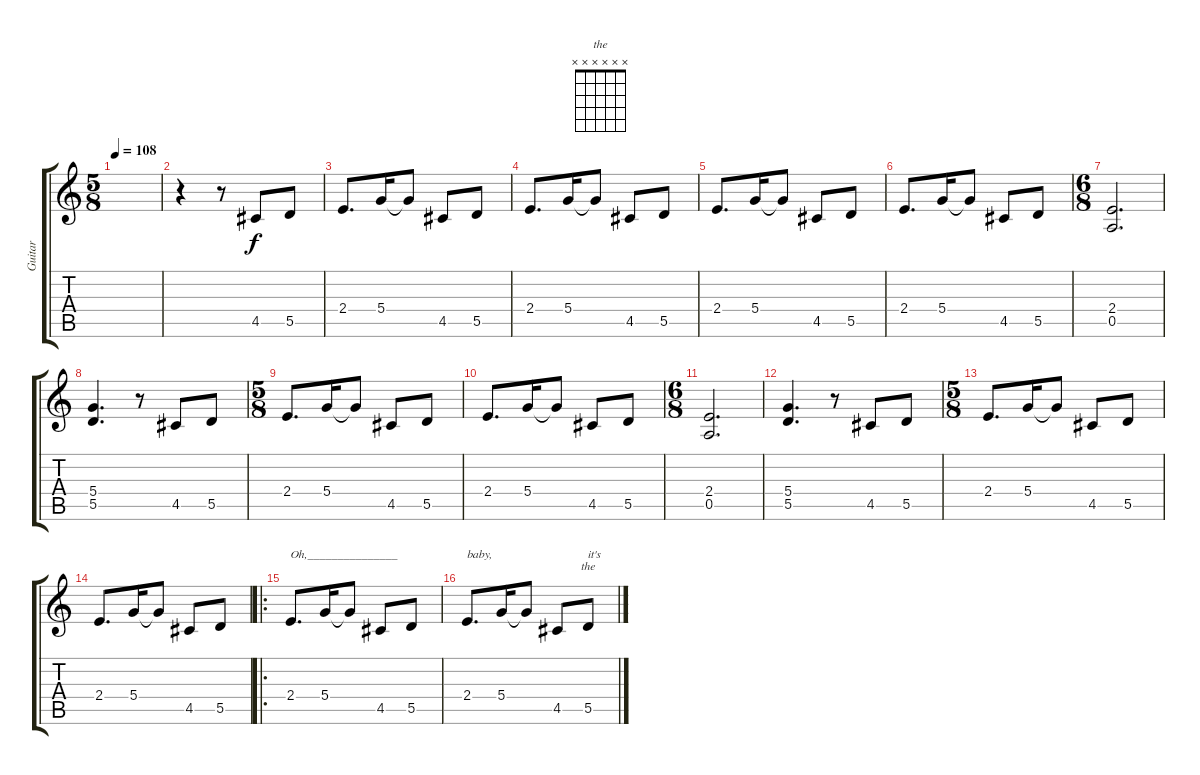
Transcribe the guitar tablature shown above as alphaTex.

\track ("Guitar" "Guitar") {instrument overdrivenguitar}
\staff {score tabs}
\tuning (E4 B3 G3 D3 A2 E2) {hide}
\chord ("the" x x x x x x)
\ts (5 8)
\tempo 108
\clef g2
\ks c
|
r.4 r.8 4.5.8 5.5.8 |
2.4.8{d} 5.4.16 5.4{t}.8 4.5.8 5.5.8 |
2.4.8{d} 5.4.16 5.4{t}.8 4.5.8 5.5.8 |
2.4.8{d} 5.4.16 5.4{t}.8 4.5.8 5.5.8 |
2.4.8{d} 5.4.16 5.4{t}.8 4.5.8 5.5.8 |
\ts (6 8)
(2.4 0.5).2{d} |
(5.4 5.5).4{d} r.8 4.5.8 5.5.8 |
\ts (5 8)
2.4.8{d} 5.4.16 5.4{t}.8 4.5.8 5.5.8 |
2.4.8{d} 5.4.16 5.4{t}.8 4.5.8 5.5.8 |
\ts (6 8)
(2.4 0.5).2{d} |
(5.4 5.5).4{d} r.8 4.5.8 5.5.8 |
\ts (5 8)
2.4.8{d} 5.4.16 5.4{t}.8 4.5.8 5.5.8 |
2.4.8{d} 5.4.16 5.4{t}.8 4.5.8 5.5.8 |
\ro
2.4.8{d txt "Oh,_______________"} 5.4.16 5.4{t}.8 4.5.8 5.5.8 |
2.4.8{d txt "baby,"} 5.4.16 5.4{t}.8 4.5.8 5.5.8{ch "the" txt "it's"}
